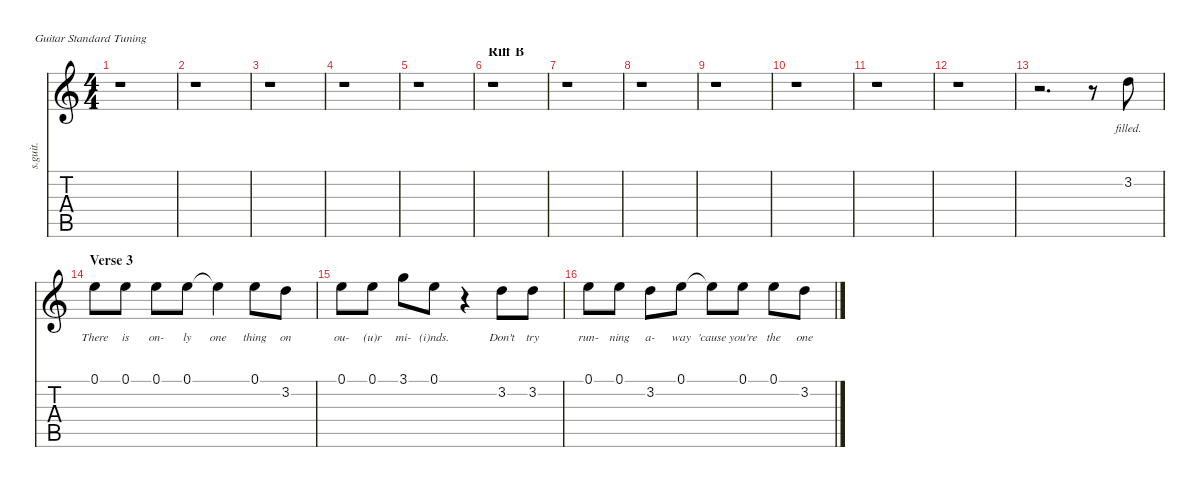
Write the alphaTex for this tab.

\defaultSystemsLayout 4
\hideDynamics
\bracketExtendMode nobrackets
\track ("James Hetfield - Vocals" "s.guit.") {instrument baritonesax}
\staff {score tabs}
\tuning (E4 B3 G3 D3 A2 E2)
\displaytranspose 12
\ts (4 4)
\tempo (140 hide)
\clef g2
\ks c
r.1{dy f} |
r.1 |
r.1 |
r.1 |
r.1 |
\section ("" "Riff B")
r.1 |
r.1 |
r.1 |
r.1 |
r.1 |
r.1 |
r.1 |
r.2{d} r.8 3.2.8{lyrics (0 "filled.") lyrics (1 "") lyrics (2 "") lyrics (3 "") lyrics (4 "")} |
\section ("" "Verse 3")
0.1.8{lyrics (0 "There") lyrics (1 "") lyrics (2 "") lyrics (3 "") lyrics (4 "")} 0.1.8{lyrics (0 "is") lyrics (1 "") lyrics (2 "") lyrics (3 "") lyrics (4 "")} 0.1.8{lyrics (0 "on-") lyrics (1 "") lyrics (2 "") lyrics (3 "") lyrics (4 "")} 0.1.8{lyrics (0 "ly") lyrics (1 "") lyrics (2 "") lyrics (3 "") lyrics (4 "")} 0.1{t}.4{lyrics (0 "one") lyrics (1 "") lyrics (2 "") lyrics (3 "") lyrics (4 "")} 0.1.8{lyrics (0 "thing") lyrics (1 "") lyrics (2 "") lyrics (3 "") lyrics (4 "")} 3.2.8{lyrics (0 "on") lyrics (1 "") lyrics (2 "") lyrics (3 "") lyrics (4 "")} |
0.1.8{lyrics (0 "ou-") lyrics (1 "") lyrics (2 "") lyrics (3 "") lyrics (4 "")} 0.1.8{lyrics (0 "(u)r") lyrics (1 "") lyrics (2 "") lyrics (3 "") lyrics (4 "")} 3.1.8{lyrics (0 "mi-") lyrics (1 "") lyrics (2 "") lyrics (3 "") lyrics (4 "")} 0.1.8{lyrics (0 "(i)nds.") lyrics (1 "") lyrics (2 "") lyrics (3 "") lyrics (4 "")} r.4 3.2.8{lyrics (0 "Don't") lyrics (1 "") lyrics (2 "") lyrics (3 "") lyrics (4 "")} 3.2.8{lyrics (0 "try") lyrics (1 "") lyrics (2 "") lyrics (3 "") lyrics (4 "")} |
0.1.8{lyrics (0 "run-") lyrics (1 "") lyrics (2 "") lyrics (3 "") lyrics (4 "")} 0.1.8{lyrics (0 "ning") lyrics (1 "") lyrics (2 "") lyrics (3 "") lyrics (4 "")} 3.2.8{lyrics (0 "a-") lyrics (1 "") lyrics (2 "") lyrics (3 "") lyrics (4 "")} 0.1.8{lyrics (0 "way") lyrics (1 "") lyrics (2 "") lyrics (3 "") lyrics (4 "")} 0.1{t}.8{lyrics (0 "'cause") lyrics (1 "") lyrics (2 "") lyrics (3 "") lyrics (4 "")} 0.1.8{lyrics (0 "you're") lyrics (1 "") lyrics (2 "") lyrics (3 "") lyrics (4 "")} 0.1.8{lyrics (0 "the") lyrics (1 "") lyrics (2 "") lyrics (3 "") lyrics (4 "")} 3.2.8{lyrics (0 "one") lyrics (1 "") lyrics (2 "") lyrics (3 "") lyrics (4 "")}
